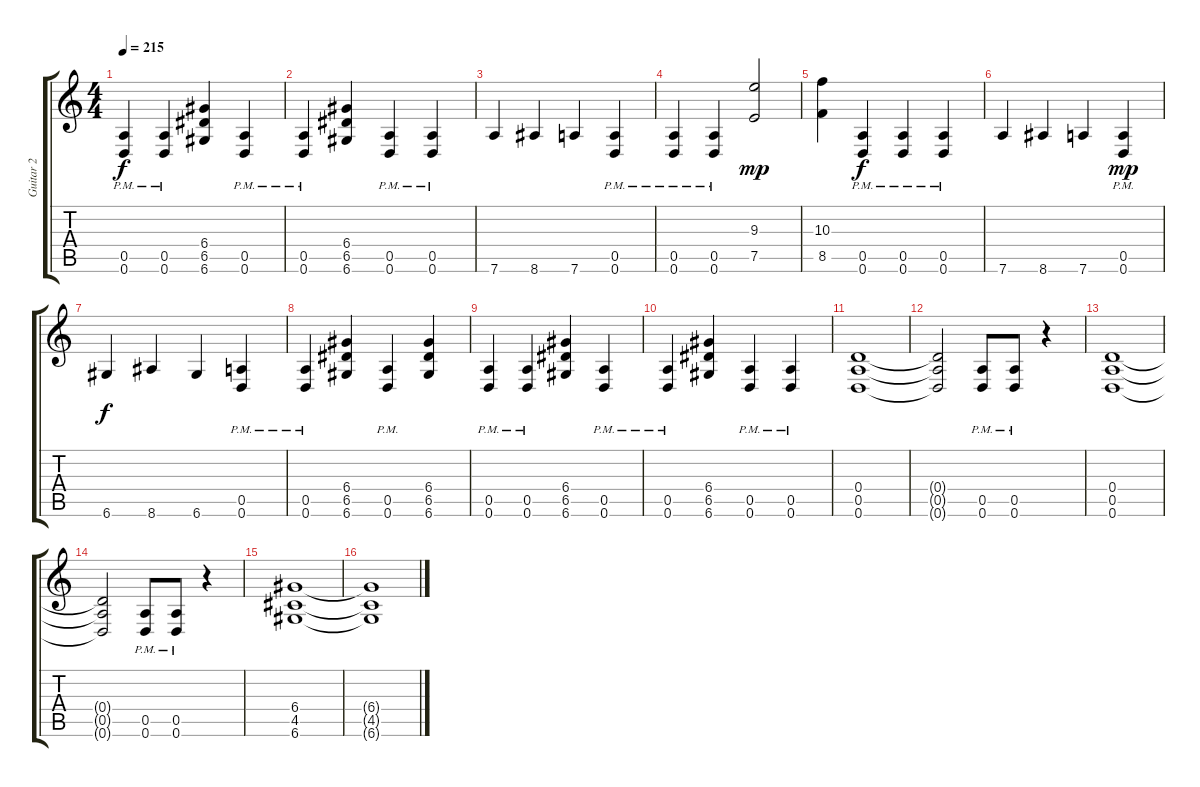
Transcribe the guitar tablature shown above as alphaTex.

\track ("Guitar 2" "Guitar 2") {instrument distortionguitar}
\staff {score tabs}
\tuning (E4 B3 G3 D3 A2 D2) {hide}
\ts (4 4)
\tempo 215
\clef g2
\ks c
(0.5{pm} 0.6{pm}).4{dy f} (0.5{pm} 0.6{pm}).4 (6.4 6.5 6.6).4 (0.5{pm} 0.6{pm}).4 |
(0.5{pm} 0.6{pm}).4 (6.4 6.5 6.6).4 (0.5{pm} 0.6{pm}).4 (0.5{pm} 0.6{pm}).4 |
7.6.4 8.6.4 7.6.4 (0.5{pm} 0.6{pm}).4 |
(0.5{pm} 0.6{pm}).4 (0.5{pm} 0.6{pm}).4 (9.3 7.5).2{dy mp} |
(10.3 8.5).4 (0.5{pm} 0.6{pm}).4{dy f} (0.5{pm} 0.6{pm}).4 (0.5{pm} 0.6{pm}).4 |
7.6.4 8.6.4 7.6.4 (0.5{pm} 0.6{pm}).4{dy mp} |
6.6.4{dy f} 8.6.4 6.6.4 (0.5{pm} 0.6{pm}).4 |
(0.5{pm} 0.6{pm}).4 (6.4 6.5 6.6).4 (0.5{pm} 0.6{pm}).4 (6.4 6.5 6.6).4 |
(0.5{pm} 0.6{pm}).4 (0.5{pm} 0.6{pm}).4 (6.4 6.5 6.6).4 (0.5{pm} 0.6{pm}).4 |
(0.5{pm} 0.6{pm}).4 (6.4 6.5 6.6).4 (0.5{pm} 0.6{pm}).4 (0.5{pm} 0.6{pm}).4 |
(0.4 0.5 0.6).1 |
(0.4{t} 0.5{t} 0.6{t}).2 (0.5{pm} 0.6{pm}).8 (0.5{pm} 0.6{pm}).8 r.4 |
(0.4 0.5 0.6).1 |
(0.4{t} 0.5{t} 0.6{t}).2 (0.5{pm} 0.6{pm}).8 (0.5{pm} 0.6{pm}).8 r.4 |
(6.4 4.5 6.6).1 |
(6.4{t} 4.5{t} 6.6{t}).1
